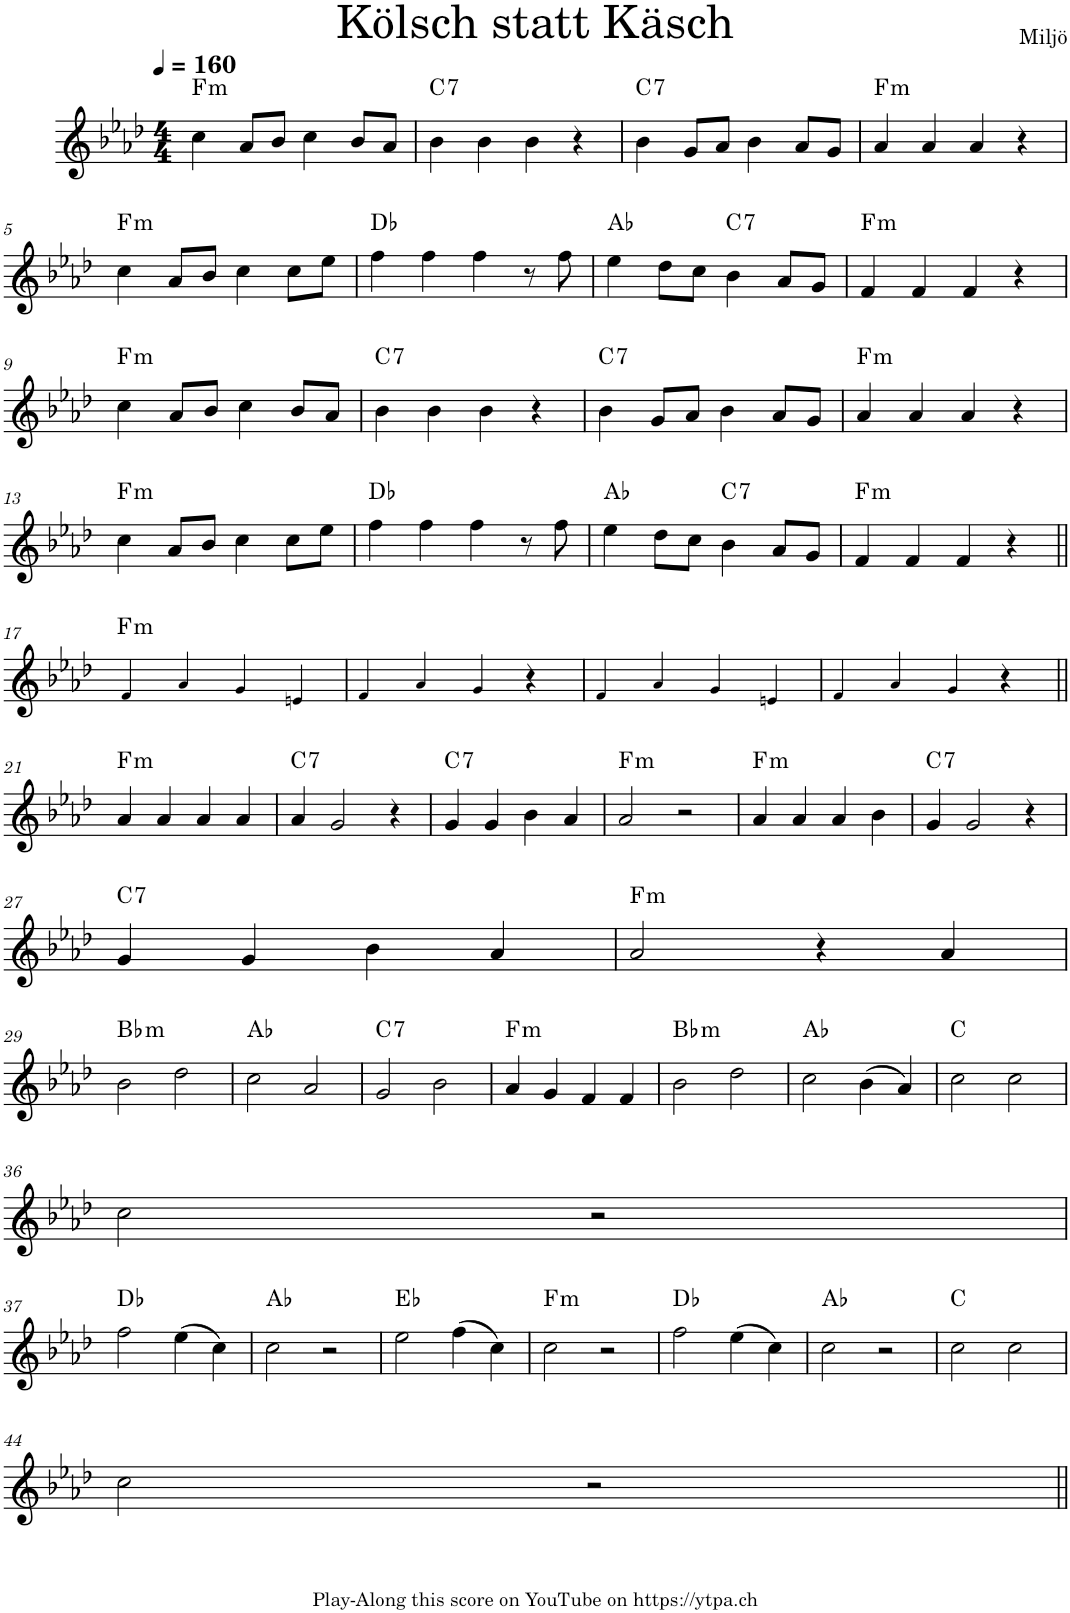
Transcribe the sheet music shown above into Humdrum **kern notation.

**kern	**harte
*part1	*part1
*staff1	*
*I"Piano	*
*I'Pno.	*
*clefG2	*
*k[b-e-a-d-]	*
*M4/4	*
*MM160	*
=1	=1
!	!LO:H:kt=m
4cc\	F:min
8a-/L	.
8b-/J	.
4cc\	.
8b-/L	.
8a-/J	.
=2	=2
!	!LO:H:kt=7
4b-\	C:7
4b-\	.
4b-\	.
4r	.
=3	=3
!	!LO:H:kt=7
4b-\	C:7
8g/L	.
8a-/J	.
4b-\	.
8a-/L	.
8g/J	.
=4	=4
!	!LO:H:kt=m
4a-/	F:min
4a-/	.
4a-/	.
4r	.
!!LO:LB:g=z
=5	=5
!	!LO:H:kt=m
4cc\	F:min
8a-/L	.
8b-/J	.
4cc\	.
8cc\L	.
8ee-\J	.
=6	=6
4ff\	Db:maj
4ff\	.
4ff\	.
8r	.
8ff\	.
=7	=7
4ee-\	Ab:maj
8dd-\L	.
8cc\J	.
!	!LO:H:kt=7
4b-\	C:7
8a-/L	.
8g/J	.
=8	=8
!	!LO:H:kt=m
4f/	F:min
4f/	.
4f/	.
4r	.
!!LO:LB:g=z
=9	=9
!	!LO:H:kt=m
4cc\	F:min
8a-/L	.
8b-/J	.
4cc\	.
8b-/L	.
8a-/J	.
=10	=10
!	!LO:H:kt=7
4b-\	C:7
4b-\	.
4b-\	.
4r	.
=11	=11
!	!LO:H:kt=7
4b-\	C:7
8g/L	.
8a-/J	.
4b-\	.
8a-/L	.
8g/J	.
=12	=12
!	!LO:H:kt=m
4a-/	F:min
4a-/	.
4a-/	.
4r	.
!!LO:LB:g=z
=13	=13
!	!LO:H:kt=m
4cc\	F:min
8a-/L	.
8b-/J	.
4cc\	.
8cc\L	.
8ee-\J	.
=14	=14
4ff\	Db:maj
4ff\	.
4ff\	.
8r	.
8ff\	.
=15	=15
4ee-\	Ab:maj
8dd-\L	.
8cc\J	.
!	!LO:H:kt=7
4b-\	C:7
8a-/L	.
8g/J	.
=16	=16
!	!LO:H:kt=m
4f/	F:min
4f/	.
4f/	.
4r	.
!!LO:LB:g=z
=17||	=17||
!	!LO:H:kt=m
4f!/	F:min
4a-!/	.
4g!/	.
4en!/	.
=18	=18
4f!/	.
4a-!/	.
4g!/	.
4r	.
=19	=19
4f!/	.
4a-!/	.
4g!/	.
4en!/	.
=20	=20
4f!/	.
4a-!/	.
4g!/	.
4r	.
!!LO:LB:g=z
=21||	=21||
!	!LO:H:kt=m
4a-/	F:min
4a-/	.
4a-/	.
4a-/	.
=22	=22
!	!LO:H:kt=7
4a-/	C:7
2g/	.
4r	.
=23	=23
!	!LO:H:kt=7
4g/	C:7
4g/	.
4b-\	.
4a-/	.
=24	=24
!	!LO:H:kt=m
2a-/	F:min
2r	.
=25	=25
!	!LO:H:kt=m
4a-/	F:min
4a-/	.
4a-/	.
4b-\	.
=26	=26
!	!LO:H:kt=7
4g/	C:7
2g/	.
4r	.
!!LO:LB:g=z
=27	=27
!	!LO:H:kt=7
4g/	C:7
4g/	.
4b-\	.
4a-/	.
=28	=28
!	!LO:H:kt=m
2a-/	F:min
4r	.
4a-/	.
!!LO:LB:g=z
=29	=29
!	!LO:H:kt=m
2b-\	Bb:min
2dd-\	.
=30	=30
2cc\	Ab:maj
2a-/	.
=31	=31
!	!LO:H:kt=7
2g/	C:7
2b-\	.
=32	=32
!	!LO:H:kt=m
4a-/	F:min
4g/	.
4f/	.
4f/	.
=33	=33
!	!LO:H:kt=m
2b-\	Bb:min
2dd-\	.
=34	=34
2cc\	Ab:maj
(4b-\	.
4a-/)	.
=35	=35
2cc\	C:maj
2cc\	.
!!LO:LB:g=z
=36	=36
2cc\	.
2r	.
!!LO:LB:g=z
=37	=37
2ff\	Db:maj
(4ee-\	.
4cc\)	.
=38	=38
2cc\	Ab:maj
2r	.
=39	=39
2ee-\	Eb:maj
(4ff\	.
4cc\)	.
=40	=40
!	!LO:H:kt=m
2cc\	F:min
2r	.
=41	=41
2ff\	Db:maj
(4ee-\	.
4cc\)	.
=42	=42
2cc\	Ab:maj
2r	.
=43	=43
2cc\	C:maj
2cc\	.
!!LO:LB:g=z
=44	=44
2cc\	.
2r	.
=||	=||
*-	*-
